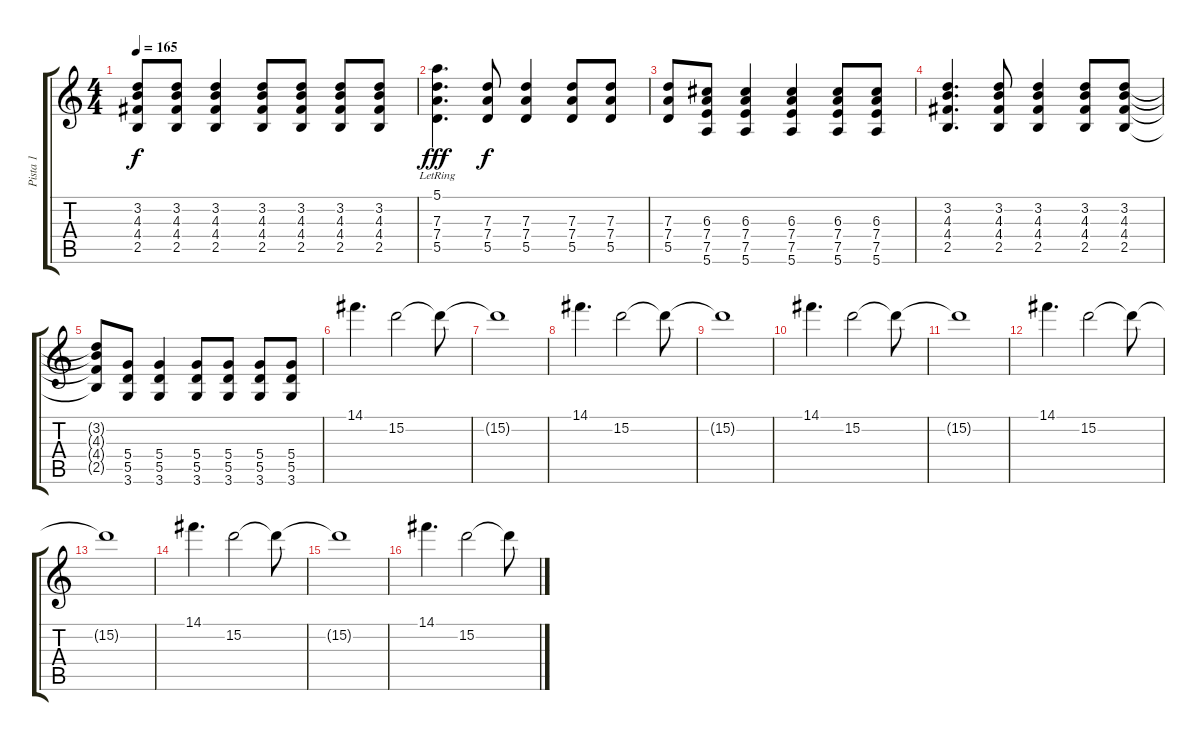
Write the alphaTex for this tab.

\track ("Pista 1" "Pista 1") {instrument distortionguitar}
\staff {score tabs}
\tuning (E4 B3 G3 D3 A2 E2) {hide}
\ts (4 4)
\tempo 165
\clef g2
\ks c
(3.2{t} 4.3{t} 4.4{t} 2.5{t}).8{dy f} (3.2 4.3 4.4 2.5).8 (3.2 4.3 4.4 2.5).4 (3.2 4.3 4.4 2.5).8 (3.2 4.3 4.4 2.5).8 (3.2 4.3 4.4 2.5).8 (3.2 4.3 4.4 2.5).8 |
(5.1{lr} 7.3 7.4 5.5).4{d dy fff} (7.3 7.4 5.5).8{dy f} (7.3 7.4 5.5).4 (7.3 7.4 5.5).8 (7.3 7.4 5.5).8 |
(7.3 7.4 5.5).8 (6.3 7.4 7.5 5.6).8 (6.3 7.4 7.5 5.6).4 (6.3 7.4 7.5 5.6).4 (6.3 7.4 7.5 5.6).8 (6.3 7.4 7.5 5.6).8 |
(3.2 4.3 4.4 2.5).4{d} (3.2 4.3 4.4 2.5).8 (3.2 4.3 4.4 2.5).4 (3.2 4.3 4.4 2.5).8 (3.2 4.3 4.4 2.5).8 |
(3.2{t} 4.3{t} 4.4{t} 2.5{t}).8 (5.4 5.5 3.6).8 (5.4 5.5 3.6).4 (5.4 5.5 3.6).8 (5.4 5.5 3.6).8 (5.4 5.5 3.6).8 (5.4 5.5 3.6).8 |
14.1.4{d volume 10 balance 0 instrument distortionguitar} 15.2.2 15.2{t}.8 |
15.2{t}.1 |
14.1.4{d} 15.2.2 15.2{t}.8 |
15.2{t}.1 |
14.1.4{d} 15.2.2 15.2{t}.8 |
15.2{t}.1 |
14.1.4{d} 15.2.2 15.2{t}.8 |
15.2{t}.1 |
14.1.4{d} 15.2.2 15.2{t}.8 |
15.2{t}.1 |
14.1.4{d} 15.2.2 15.2{t}.8
